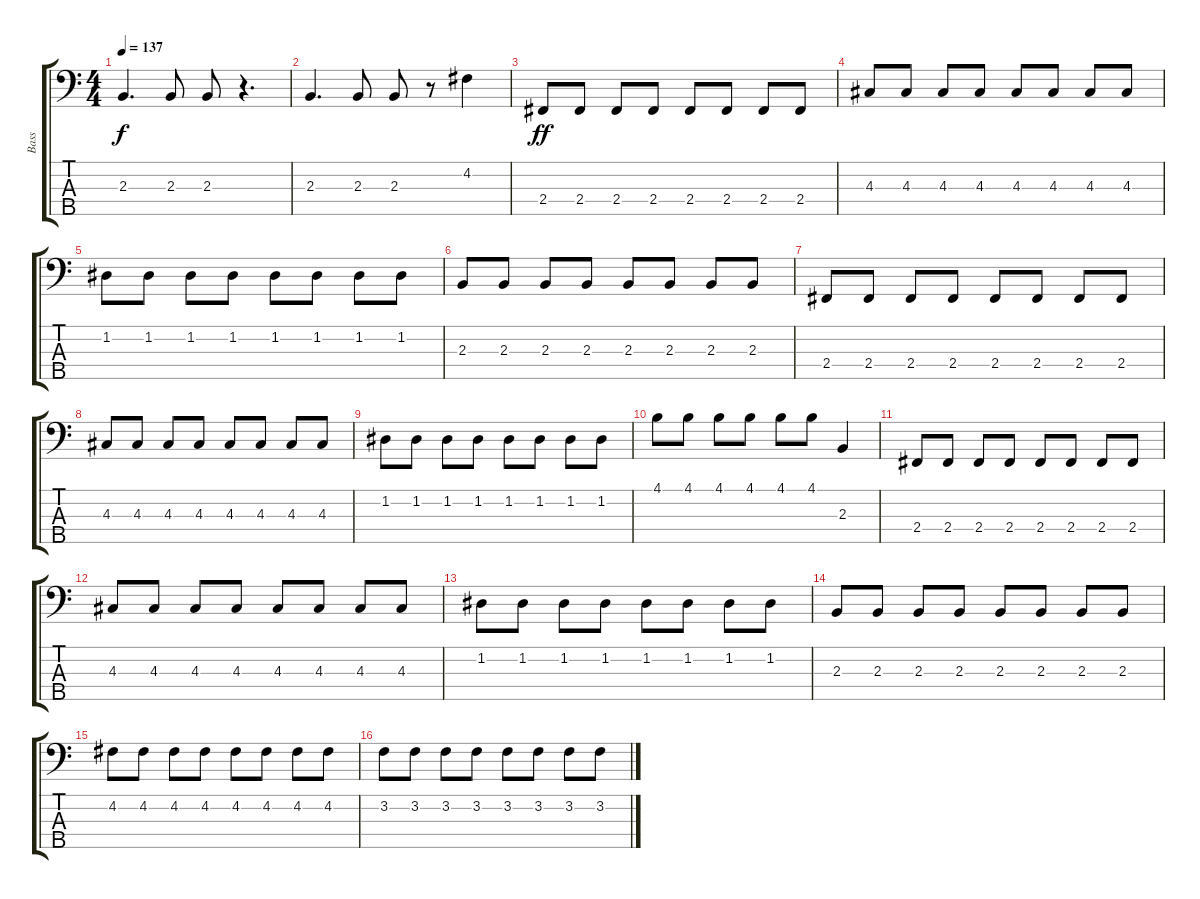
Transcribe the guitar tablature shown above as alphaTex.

\track ("Bass" "Bass") {instrument electricbassfinger}
\staff {score tabs}
\tuning (G2 D2 A1 E1 B0) {hide}
\ts (4 4)
\tempo 137
\clef f4
\ks c
2.3.4{d dy f} 2.3.8 2.3.8 r.4{d} |
2.3.4{d} 2.3.8 2.3.8 r.8 4.2.4 |
2.4.8{dy ff} 2.4.8 2.4.8 2.4.8 2.4.8 2.4.8 2.4.8 2.4.8 |
4.3.8 4.3.8 4.3.8 4.3.8 4.3.8 4.3.8 4.3.8 4.3.8 |
1.2.8 1.2.8 1.2.8 1.2.8 1.2.8 1.2.8 1.2.8 1.2.8 |
2.3.8 2.3.8 2.3.8 2.3.8 2.3.8 2.3.8 2.3.8 2.3.8 |
2.4.8 2.4.8 2.4.8 2.4.8 2.4.8 2.4.8 2.4.8 2.4.8 |
4.3.8 4.3.8 4.3.8 4.3.8 4.3.8 4.3.8 4.3.8 4.3.8 |
1.2.8 1.2.8 1.2.8 1.2.8 1.2.8 1.2.8 1.2.8 1.2.8 |
4.1.8 4.1.8 4.1.8 4.1.8 4.1.8 4.1.8 2.3.4 |
2.4.8 2.4.8 2.4.8 2.4.8 2.4.8 2.4.8 2.4.8 2.4.8 |
4.3.8 4.3.8 4.3.8 4.3.8 4.3.8 4.3.8 4.3.8 4.3.8 |
1.2.8 1.2.8 1.2.8 1.2.8 1.2.8 1.2.8 1.2.8 1.2.8 |
2.3.8 2.3.8 2.3.8 2.3.8 2.3.8 2.3.8 2.3.8 2.3.8 |
4.2.8 4.2.8 4.2.8 4.2.8 4.2.8 4.2.8 4.2.8 4.2.8 |
3.2.8 3.2.8 3.2.8 3.2.8 3.2.8 3.2.8 3.2.8 3.2.8
